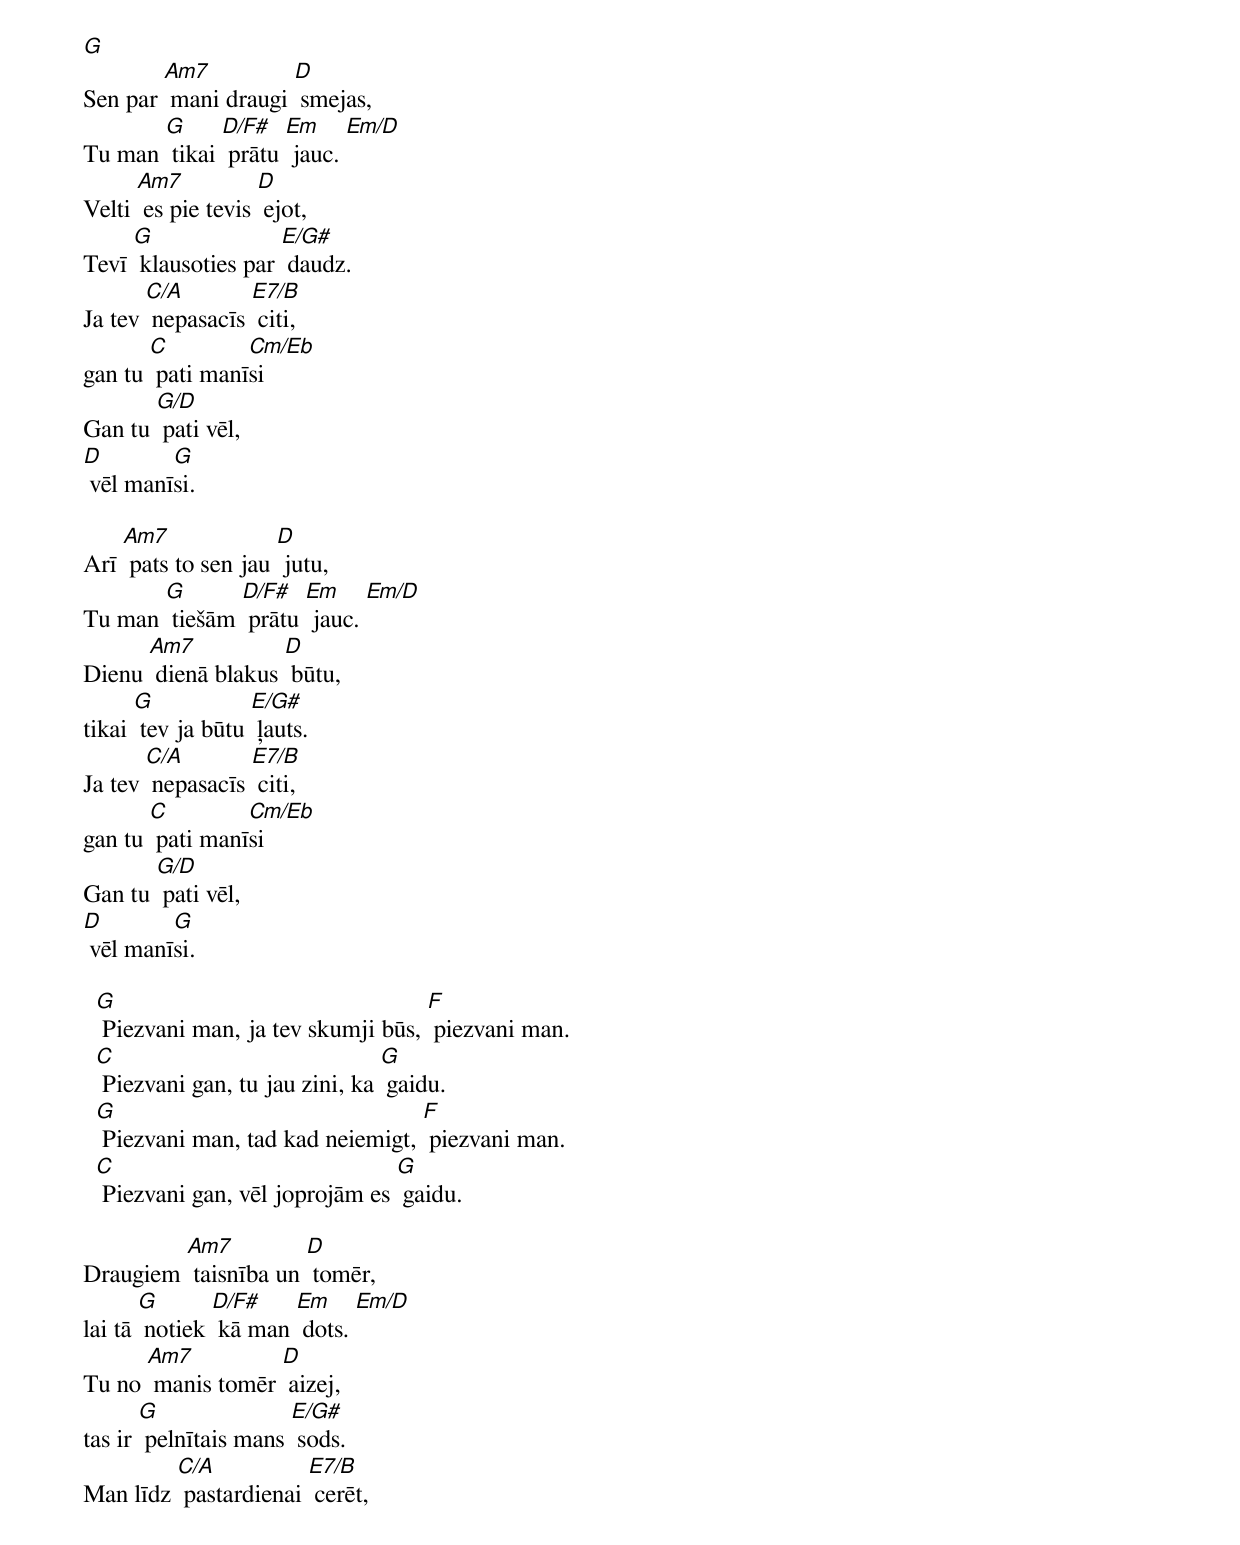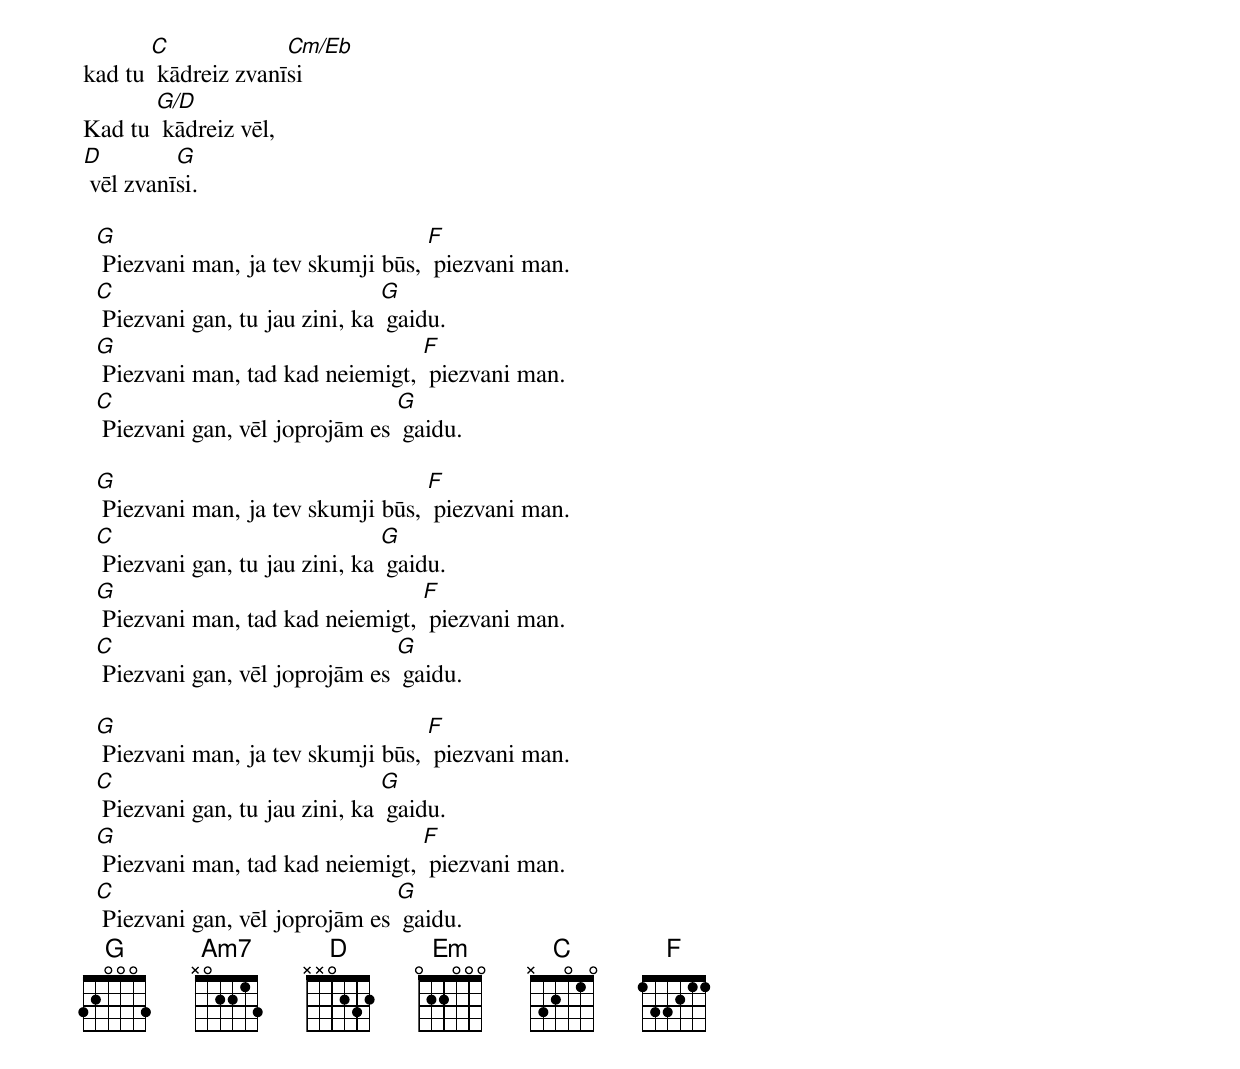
[G]
Sen par [Am7] mani draugi [D] smejas,
Tu man [G] tikai [D/F#] prātu [Em] jauc. [Em/D]
Velti [Am7] es pie tevis [D] ejot,
Tevī [G] klausoties par [E/G#] daudz.
Ja tev [C/A] nepasacīs [E7/B] citi,
gan tu [C] pati manī[Cm/Eb]si
Gan tu [G/D] pati vēl,
[D] vēl manī[G]si.

Arī [Am7] pats to sen jau [D] jutu,
Tu man [G] tiešām [D/F#] prātu [Em] jauc. [Em/D]
Dienu [Am7] dienā blakus [D] būtu,
tikai [G] tev ja būtu [E/G#] ļauts.
Ja tev [C/A] nepasacīs [E7/B] citi,
gan tu [C] pati manī[Cm/Eb]si
Gan tu [G/D] pati vēl,
[D] vēl manī[G]si.

  [G] Piezvani man, ja tev skumji būs, [F] piezvani man.
  [C] Piezvani gan, tu jau zini, ka [G] gaidu.
  [G] Piezvani man, tad kad neiemigt, [F] piezvani man.
  [C] Piezvani gan, vēl joprojām es [G] gaidu.

Draugiem [Am7] taisnība un [D] tomēr,
lai tā [G] notiek [D/F#] kā man [Em] dots. [Em/D]
Tu no [Am7] manis tomēr [D] aizej,
tas ir [G] pelnītais mans [E/G#] sods.
Man līdz [C/A] pastardienai [E7/B] cerēt,
kad tu [C] kādreiz zvanī[Cm/Eb]si
Kad tu [G/D] kādreiz vēl,
[D] vēl zvanī[G]si.

  [G] Piezvani man, ja tev skumji būs, [F] piezvani man.
  [C] Piezvani gan, tu jau zini, ka [G] gaidu.
  [G] Piezvani man, tad kad neiemigt, [F] piezvani man.
  [C] Piezvani gan, vēl joprojām es [G] gaidu.

  [G] Piezvani man, ja tev skumji būs, [F] piezvani man.
  [C] Piezvani gan, tu jau zini, ka [G] gaidu.
  [G] Piezvani man, tad kad neiemigt, [F] piezvani man.
  [C] Piezvani gan, vēl joprojām es [G] gaidu.

  [G] Piezvani man, ja tev skumji būs, [F] piezvani man.
  [C] Piezvani gan, tu jau zini, ka [G] gaidu.
  [G] Piezvani man, tad kad neiemigt, [F] piezvani man.
  [C] Piezvani gan, vēl joprojām es [G] gaidu.
